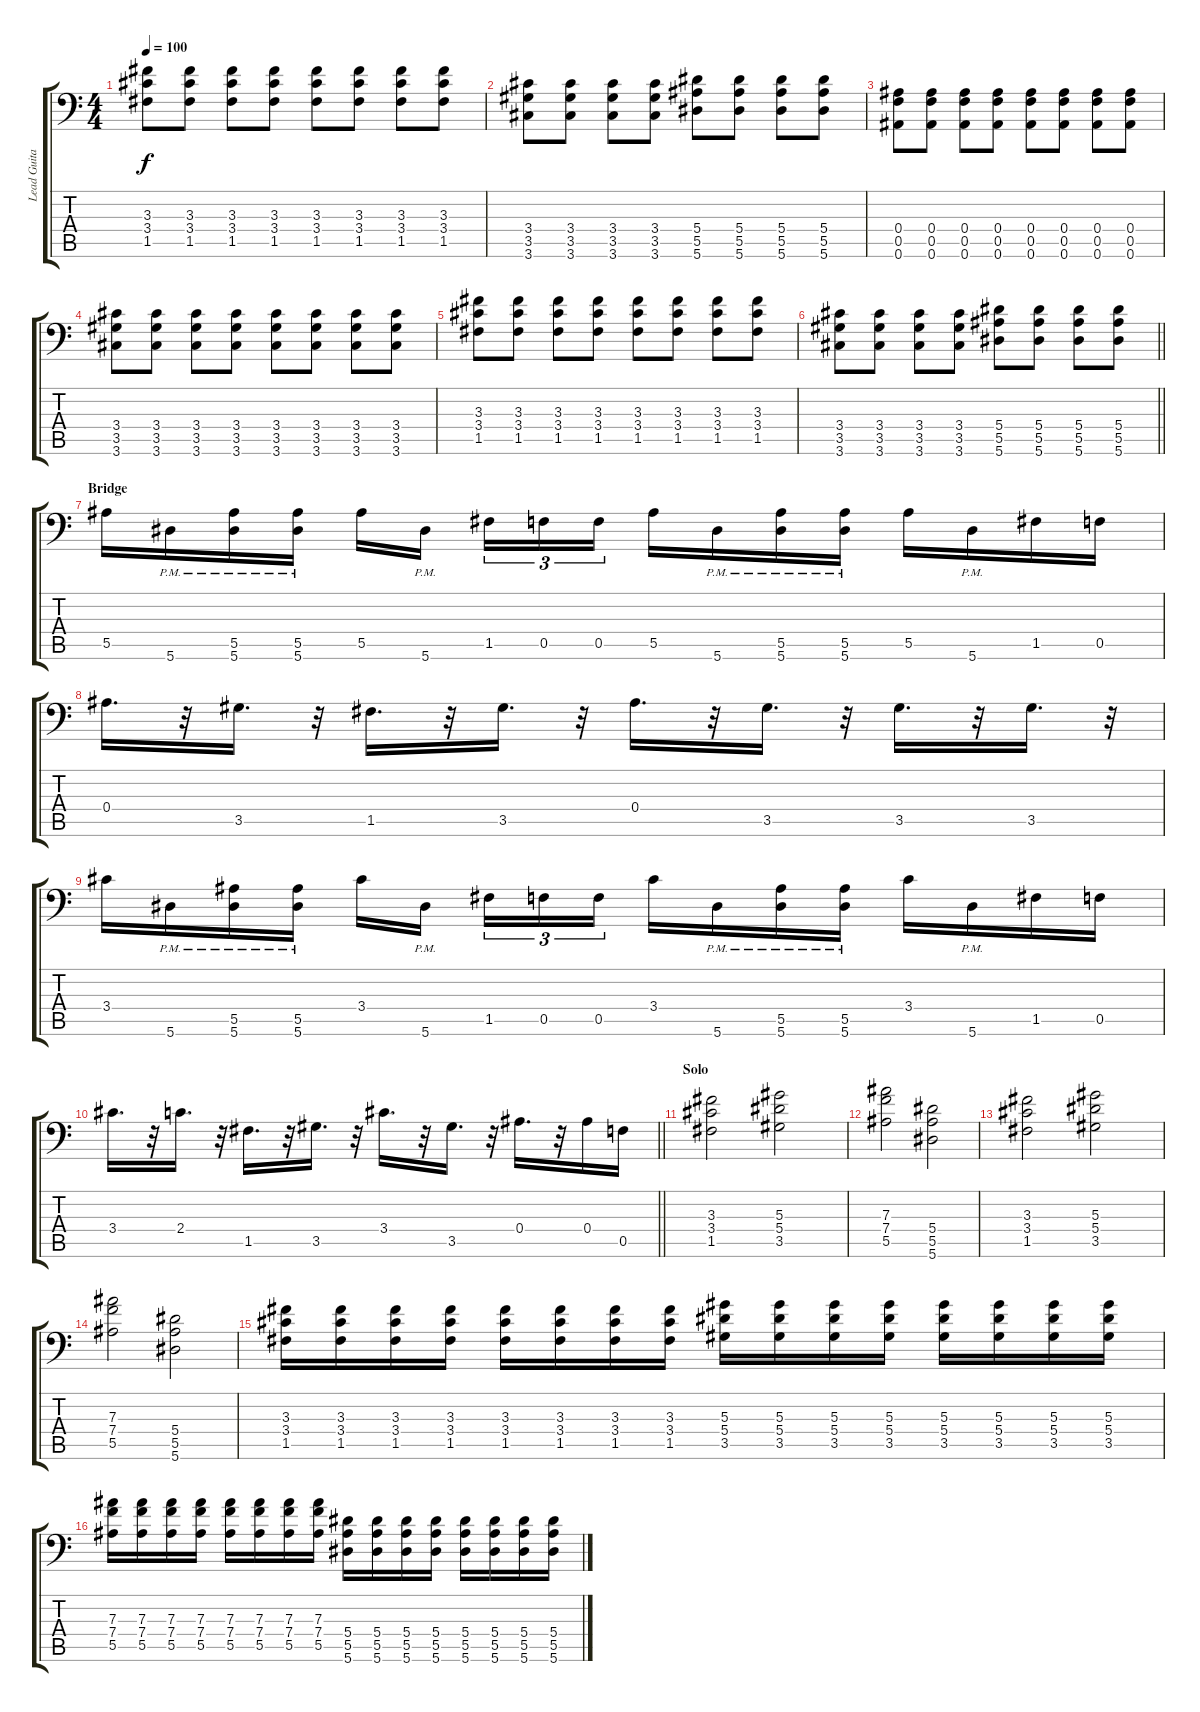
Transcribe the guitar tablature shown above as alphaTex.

\track ("Lead Guitar 2" "Lead Guita") {instrument distortionguitar}
\staff {score tabs}
\tuning (C4 G3 Eb3 Bb2 F2 Bb1) {hide}
\ts (4 4)
\tempo 100
\clef f4
\ks c
(3.3 3.4 1.5).8{dy f} (3.3 3.4 1.5).8 (3.3 3.4 1.5).8 (3.3 3.4 1.5).8 (3.3 3.4 1.5).8 (3.3 3.4 1.5).8 (3.3 3.4 1.5).8 (3.3 3.4 1.5).8 |
(3.4 3.5 3.6).8 (3.4 3.5 3.6).8 (3.4 3.5 3.6).8 (3.4 3.5 3.6).8 (5.4 5.5 5.6).8 (5.4 5.5 5.6).8 (5.4 5.5 5.6).8 (5.4 5.5 5.6).8 |
(0.4 0.5 0.6).8 (0.4 0.5 0.6).8 (0.4 0.5 0.6).8 (0.4 0.5 0.6).8 (0.4 0.5 0.6).8 (0.4 0.5 0.6).8 (0.4 0.5 0.6).8 (0.4 0.5 0.6).8 |
(3.4 3.5 3.6).8 (3.4 3.5 3.6).8 (3.4 3.5 3.6).8 (3.4 3.5 3.6).8 (3.4 3.5 3.6).8 (3.4 3.5 3.6).8 (3.4 3.5 3.6).8 (3.4 3.5 3.6).8 |
(3.3 3.4 1.5).8 (3.3 3.4 1.5).8 (3.3 3.4 1.5).8 (3.3 3.4 1.5).8 (3.3 3.4 1.5).8 (3.3 3.4 1.5).8 (3.3 3.4 1.5).8 (3.3 3.4 1.5).8 |
\barLineRight lightlight
(3.4 3.5 3.6).8 (3.4 3.5 3.6).8 (3.4 3.5 3.6).8 (3.4 3.5 3.6).8 (5.4 5.5 5.6).8 (5.4 5.5 5.6).8 (5.4 5.5 5.6).8 (5.4 5.5 5.6).8 |
\section ("" "Bridge")
5.5.16 5.6{pm}.16 (5.5{pm} 5.6{pm}).16 (5.5{pm} 5.6{pm}).16 5.5.16 5.6{pm}.16{beam splitsecondary} 1.5.16{tu (3 2)} 0.5.16{tu (3 2)} 0.5.16{tu (3 2)} 5.5.16 5.6{pm}.16 (5.5{pm} 5.6{pm}).16 (5.5{pm} 5.6{pm}).16 5.5.16 5.6{pm}.16 1.5.16 0.5.16 |
0.4.16{d} r.32 3.5.16{d} r.32 1.5.16{d} r.32 3.5.16{d} r.32 0.4.16{d} r.32 3.5.16{d} r.32 3.5.16{d} r.32 3.5.16{d} r.32 |
3.4.16 5.6{pm}.16 (5.5 5.6{pm}).16 (5.5{pm} 5.6{pm}).16 3.4.16 5.6{pm}.16{beam splitsecondary} 1.5.16{tu (3 2)} 0.5.16{tu (3 2)} 0.5.16{tu (3 2)} 3.4.16 5.6{pm}.16 (5.5{pm} 5.6{pm}).16 (5.5{pm} 5.6{pm}).16 3.4.16 5.6{pm}.16 1.5.16 0.5.16 |
\barLineRight lightlight
3.4.16{d} r.32 2.4.16{d} r.32 1.5.16{d} r.32 3.5.16{d} r.32 3.4.16{d} r.32 3.5.16{d} r.32 0.4.16{d} r.32 0.4.16 0.5.16 |
\section ("" "Solo")
(3.3 3.4 1.5).2{volume 14 balance 8 instrument distortionguitar} (5.3 5.4 3.5).2 |
(7.3 7.4 5.5).2 (5.4 5.5 5.6).2 |
(3.3 3.4 1.5).2 (5.3 5.4 3.5).2 |
(7.3 7.4 5.5).2 (5.4 5.5 5.6).2 |
(3.3 3.4 1.5).16 (3.3 3.4 1.5).16 (3.3 3.4 1.5).16 (3.3 3.4 1.5).16 (3.3 3.4 1.5).16 (3.3 3.4 1.5).16 (3.3 3.4 1.5).16 (3.3 3.4 1.5).16 (5.3 5.4 3.5).16 (5.3 5.4 3.5).16 (5.3 5.4 3.5).16 (5.3 5.4 3.5).16 (5.3 5.4 3.5).16 (5.3 5.4 3.5).16 (5.3 5.4 3.5).16 (5.3 5.4 3.5).16 |
(7.3 7.4 5.5).16 (7.3 7.4 5.5).16 (7.3 7.4 5.5).16 (7.3 7.4 5.5).16 (7.3 7.4 5.5).16 (7.3 7.4 5.5).16 (7.3 7.4 5.5).16 (7.3 7.4 5.5).16 (5.4 5.5 5.6).16 (5.4 5.5 5.6).16 (5.4 5.5 5.6).16 (5.4 5.5 5.6).16 (5.4 5.5 5.6).16 (5.4 5.5 5.6).16 (5.4 5.5 5.6).16 (5.4 5.5 5.6).16
